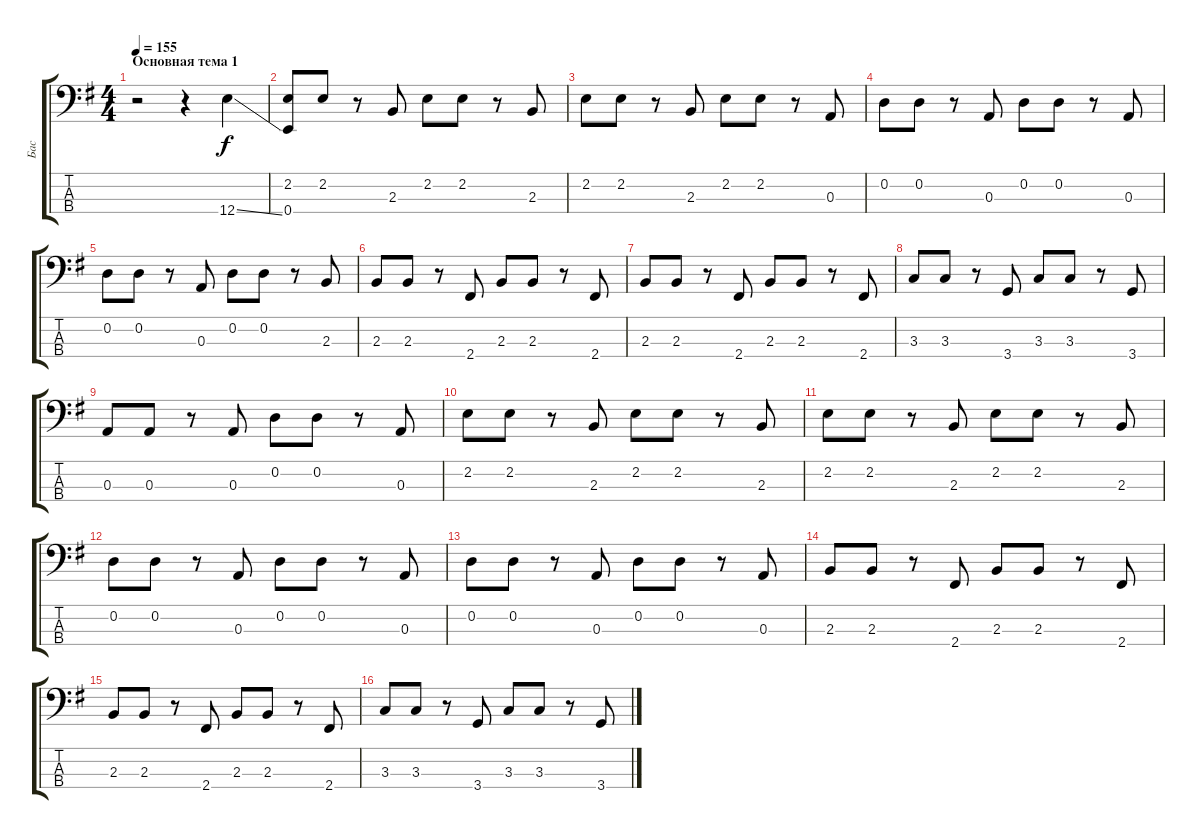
\track ("Бас" "Бас") {instrument electricbasspick}
\staff {score tabs}
\tuning (G2 D2 A1 E1) {hide}
\ts (4 4)
\section ("" "Основная тема 1")
\tempo 155
\clef f4
\ks eminor
r.2{dy f} r.4 12.4{ss}.4{volume 13} |
(2.2 0.4).8 2.2.8 r.8 2.3.8 2.2.8 2.2.8 r.8 2.3.8 |
2.2.8 2.2.8 r.8 2.3.8 2.2.8 2.2.8 r.8 0.3.8 |
0.2.8 0.2.8 r.8 0.3.8 0.2.8 0.2.8 r.8 0.3.8 |
0.2.8 0.2.8 r.8 0.3.8 0.2.8 0.2.8 r.8 2.3.8 |
2.3.8 2.3.8 r.8 2.4.8 2.3.8 2.3.8 r.8 2.4.8 |
2.3.8 2.3.8 r.8 2.4.8 2.3.8 2.3.8 r.8 2.4.8 |
3.3.8 3.3.8 r.8 3.4.8 3.3.8 3.3.8 r.8 3.4.8 |
0.3.8 0.3.8 r.8 0.3.8 0.2.8 0.2.8 r.8 0.3.8 |
2.2.8 2.2.8 r.8 2.3.8 2.2.8 2.2.8 r.8 2.3.8 |
2.2.8 2.2.8 r.8 2.3.8 2.2.8 2.2.8 r.8 2.3.8 |
0.2.8 0.2.8 r.8 0.3.8 0.2.8 0.2.8 r.8 0.3.8 |
0.2.8 0.2.8 r.8 0.3.8 0.2.8 0.2.8 r.8 0.3.8 |
2.3.8 2.3.8 r.8 2.4.8 2.3.8 2.3.8 r.8 2.4.8 |
2.3.8 2.3.8 r.8 2.4.8 2.3.8 2.3.8 r.8 2.4.8 |
3.3.8 3.3.8 r.8 3.4.8 3.3.8 3.3.8 r.8 3.4.8
